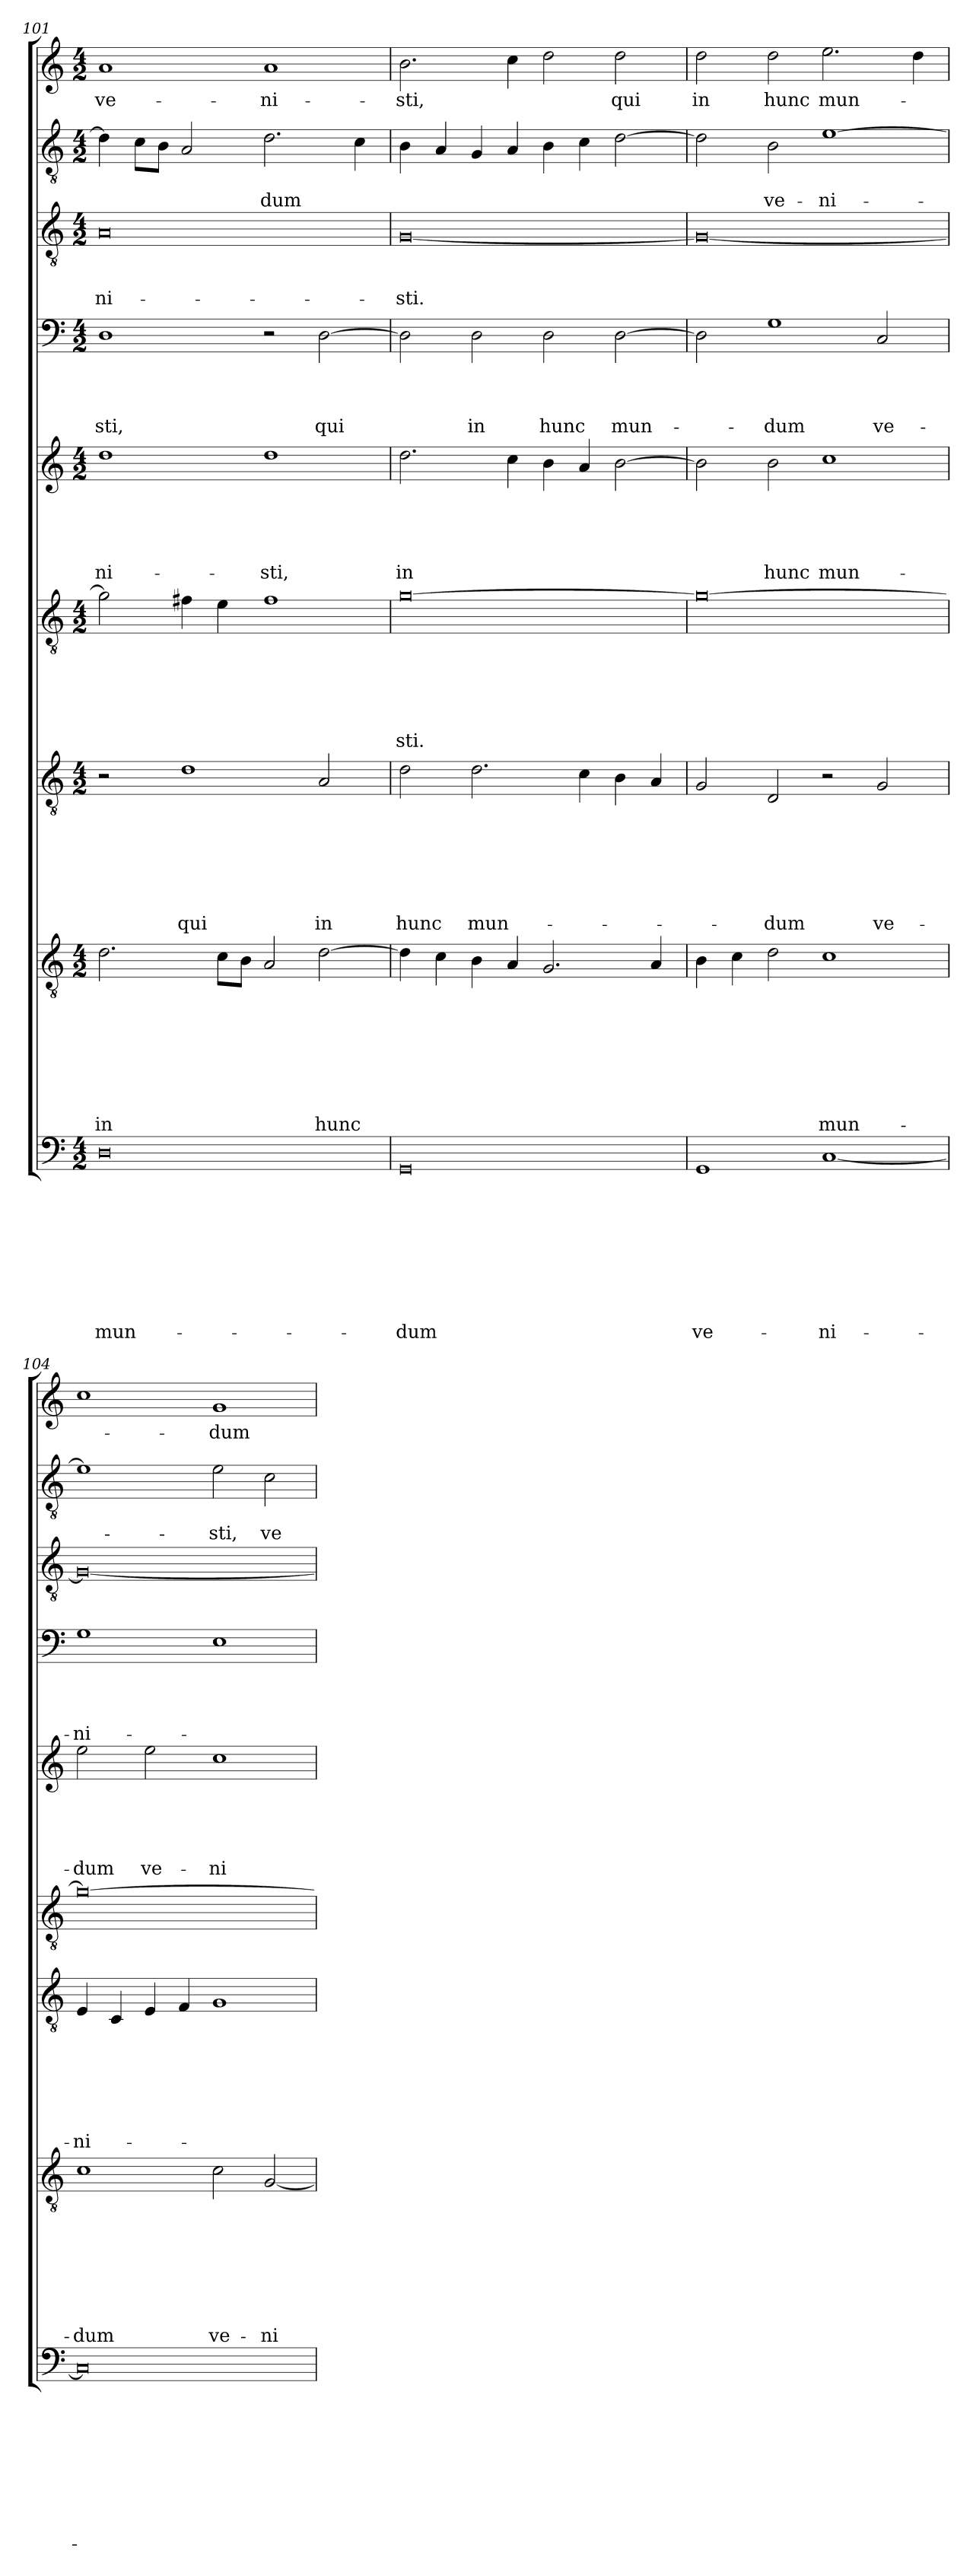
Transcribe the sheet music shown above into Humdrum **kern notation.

**kern	**text	**text	**text	**text	**text	**text	**text	**text	**text	**kern	**text	**text	**text	**text	**text	**text	**text	**text	**kern	**text	**text	**text	**text	**text	**text	**text	**kern	**text	**text	**text	**text	**text	**text	**kern	**text	**text	**text	**text	**text	**kern	**text	**text	**text	**text	**kern	**text	**text	**text	**kern	**text	**text	**kern	**text
*part9	*part9	*part9	*part9	*part9	*part9	*part9	*part9	*part9	*part9	*part8	*part8	*part8	*part8	*part8	*part8	*part8	*part8	*part8	*part7	*part7	*part7	*part7	*part7	*part7	*part7	*part7	*part6	*part6	*part6	*part6	*part6	*part6	*part6	*part5	*part5	*part5	*part5	*part5	*part5	*part4	*part4	*part4	*part4	*part4	*part3	*part3	*part3	*part3	*part2	*part2	*part2	*part1	*part1
*staff9	*staff9	*staff9	*staff9	*staff9	*staff9	*staff9	*staff9	*staff9	*staff9	*staff8	*staff8	*staff8	*staff8	*staff8	*staff8	*staff8	*staff8	*staff8	*staff7	*staff7	*staff7	*staff7	*staff7	*staff7	*staff7	*staff7	*staff6	*staff6	*staff6	*staff6	*staff6	*staff6	*staff6	*staff5	*staff5	*staff5	*staff5	*staff5	*staff5	*staff4	*staff4	*staff4	*staff4	*staff4	*staff3	*staff3	*staff3	*staff3	*staff2	*staff2	*staff2	*staff1	*staff1
*clefF4	*	*	*	*	*	*	*	*	*	*clefGv2	*	*	*	*	*	*	*	*	*clefGv2	*	*	*	*	*	*	*	*clefGv2	*	*	*	*	*	*	*clefG2	*	*	*	*	*	*clefF4	*	*	*	*	*clefGv2	*	*	*	*clefGv2	*	*	*clefG2	*
*k[]	*	*	*	*	*	*	*	*	*	*k[]	*	*	*	*	*	*	*	*	*k[]	*	*	*	*	*	*	*	*k[]	*	*	*	*	*	*	*k[]	*	*	*	*	*	*k[]	*	*	*	*	*k[]	*	*	*	*k[]	*	*	*k[]	*
*a:	*	*	*	*	*	*	*	*	*	*a:	*	*	*	*	*	*	*	*	*a:	*	*	*	*	*	*	*	*a:	*	*	*	*	*	*	*a:	*	*	*	*	*	*a:	*	*	*	*	*a:	*	*	*	*a:	*	*	*a:	*
*M4/2	*	*	*	*	*	*	*	*	*	*M4/2	*	*	*	*	*	*	*	*	*M4/2	*	*	*	*	*	*	*	*M4/2	*	*	*	*	*	*	*M4/2	*	*	*	*	*	*M4/2	*	*	*	*	*M4/2	*	*	*	*M4/2	*	*	*M4/2	*
=101	=101	=101	=101	=101	=101	=101	=101	=101	=101	=101	=101	=101	=101	=101	=101	=101	=101	=101	=101	=101	=101	=101	=101	=101	=101	=101	=101	=101	=101	=101	=101	=101	=101	=101	=101	=101	=101	=101	=101	=101	=101	=101	=101	=101	=101	=101	=101	=101	=101	=101	=101	=101	=101
!	!	!	!	!	!	!	!	!	!LO:LY:b	!	!	!	!	!	!	!	!	!LO:LY:b	!	!	!	!	!	!	!	!	!	!	!	!	!	!	!	!	!	!	!	!	!LO:LY:b	!	!	!	!	!LO:LY:b	!	!	!	!LO:LY:b	!	!	!	!	!LO:LY:b
0D	.	.	.	.	.	.	.	.	mun-	2.d\	.	.	.	.	.	.	.	in	2r	.	.	.	.	.	.	.	2g\]	.	.	.	.	.	.	1dd	.	.	.	.	-ni-	1D	.	.	.	-sti,	0A	.	.	-ni-	4d\]	.	.	1a	ve-
.	.	.	.	.	.	.	.	.	.	.	.	.	.	.	.	.	.	.	.	.	.	.	.	.	.	.	.	.	.	.	.	.	.	.	.	.	.	.	.	.	.	.	.	.	.	.	.	.	8c\L	.	.	.	.
.	.	.	.	.	.	.	.	.	.	.	.	.	.	.	.	.	.	.	.	.	.	.	.	.	.	.	.	.	.	.	.	.	.	.	.	.	.	.	.	.	.	.	.	.	.	.	.	.	8B\J	.	.	.	.
!	!	!	!	!	!	!	!	!	!	!	!	!	!	!	!	!	!	!	!	!	!	!	!	!	!	!LO:LY:b	!	!	!	!	!	!	!	!	!	!	!	!	!	!	!	!	!	!	!	!	!	!	!	!	!	!	!
.	.	.	.	.	.	.	.	.	.	.	.	.	.	.	.	.	.	.	1d	.	.	.	.	.	.	qui	4f#X\	.	.	.	.	.	.	.	.	.	.	.	.	.	.	.	.	.	.	.	.	.	2A/	.	.	.	.
.	.	.	.	.	.	.	.	.	.	8c\L	.	.	.	.	.	.	.	.	.	.	.	.	.	.	.	.	4e\	.	.	.	.	.	.	.	.	.	.	.	.	.	.	.	.	.	.	.	.	.	.	.	.	.	.
.	.	.	.	.	.	.	.	.	.	8B\J	.	.	.	.	.	.	.	.	.	.	.	.	.	.	.	.	.	.	.	.	.	.	.	.	.	.	.	.	.	.	.	.	.	.	.	.	.	.	.	.	.	.	.
!	!	!	!	!	!	!	!	!	!	!	!	!	!	!	!	!	!	!	!	!	!	!	!	!	!	!	!	!	!	!	!	!	!	!	!	!	!	!	!LO:LY:b	!	!	!	!	!	!	!	!	!	!	!	!LO:LY:b	!	!LO:LY:b
.	.	.	.	.	.	.	.	.	.	2A/	.	.	.	.	.	.	.	.	.	.	.	.	.	.	.	.	1f#	.	.	.	.	.	.	1dd	.	.	.	.	-sti,	2r	.	.	.	.	.	.	.	.	2.d\	.	-dum	1a	-ni-
!	!	!	!	!	!	!	!	!	!	!	!	!	!	!	!	!	!	!LO:LY:b	!	!	!	!	!	!	!	!LO:LY:b	!	!	!	!	!	!	!	!	!	!	!	!	!	!	!	!	!	!LO:LY:b	!	!	!	!	!	!	!	!	!
.	.	.	.	.	.	.	.	.	.	[2d\	.	.	.	.	.	.	.	hunc	2A/	.	.	.	.	.	.	in	.	.	.	.	.	.	.	.	.	.	.	.	.	[2D\	.	.	.	qui	.	.	.	.	.	.	.	.	.
.	.	.	.	.	.	.	.	.	.	.	.	.	.	.	.	.	.	.	.	.	.	.	.	.	.	.	.	.	.	.	.	.	.	.	.	.	.	.	.	.	.	.	.	.	.	.	.	.	4c\	.	.	.	.
!!LO:LB:g=z
=102	=102	=102	=102	=102	=102	=102	=102	=102	=102	=102	=102	=102	=102	=102	=102	=102	=102	=102	=102	=102	=102	=102	=102	=102	=102	=102	=102	=102	=102	=102	=102	=102	=102	=102	=102	=102	=102	=102	=102	=102	=102	=102	=102	=102	=102	=102	=102	=102	=102	=102	=102	=102	=102
!	!	!	!	!	!	!	!	!	!LO:LY:b	!	!	!	!	!	!	!	!	!	!	!	!	!	!	!	!	!LO:LY:b	!	!	!	!	!	!	!LO:LY:b	!	!	!	!	!	!LO:LY:b	!	!	!	!	!	!	!	!	!LO:LY:b	!	!	!	!	!LO:LY:b
0GG	.	.	.	.	.	.	.	.	-dum	4d\]	.	.	.	.	.	.	.	.	2d\	.	.	.	.	.	.	hunc	[0g	.	.	.	.	.	-sti.	2.dd\	.	.	.	.	in	2D\]	.	.	.	.	[0G	.	.	-sti.	4B\	.	.	2.b\	-sti,
.	.	.	.	.	.	.	.	.	.	4c\	.	.	.	.	.	.	.	.	.	.	.	.	.	.	.	.	.	.	.	.	.	.	.	.	.	.	.	.	.	.	.	.	.	.	.	.	.	.	4A/	.	.	.	.
!	!	!	!	!	!	!	!	!	!	!	!	!	!	!	!	!	!	!	!	!	!	!	!	!	!	!LO:LY:b	!	!	!	!	!	!	!	!	!	!	!	!	!	!	!	!	!	!LO:LY:b	!	!	!	!	!	!	!	!	!
.	.	.	.	.	.	.	.	.	.	4B\	.	.	.	.	.	.	.	.	2.d\	.	.	.	.	.	.	mun-	.	.	.	.	.	.	.	.	.	.	.	.	.	2D\	.	.	.	in	.	.	.	.	4G/	.	.	.	.
.	.	.	.	.	.	.	.	.	.	4A/	.	.	.	.	.	.	.	.	.	.	.	.	.	.	.	.	.	.	.	.	.	.	.	4cc\	.	.	.	.	.	.	.	.	.	.	.	.	.	.	4A/	.	.	4cc\	.
!	!	!	!	!	!	!	!	!	!	!	!	!	!	!	!	!	!	!	!	!	!	!	!	!	!	!	!	!	!	!	!	!	!	!	!	!	!	!	!	!	!	!	!	!LO:LY:b	!	!	!	!	!	!	!	!	!
.	.	.	.	.	.	.	.	.	.	2.G/	.	.	.	.	.	.	.	.	.	.	.	.	.	.	.	.	.	.	.	.	.	.	.	4b\	.	.	.	.	.	2D\	.	.	.	hunc	.	.	.	.	4B\	.	.	2dd\	.
.	.	.	.	.	.	.	.	.	.	.	.	.	.	.	.	.	.	.	4c\	.	.	.	.	.	.	.	.	.	.	.	.	.	.	4a/	.	.	.	.	.	.	.	.	.	.	.	.	.	.	4c\	.	.	.	.
!	!	!	!	!	!	!	!	!	!	!	!	!	!	!	!	!	!	!	!	!	!	!	!	!	!	!	!	!	!	!	!	!	!	!	!	!	!	!	!	!	!	!	!	!LO:LY:b	!	!	!	!	!	!	!	!	!LO:LY:b
.	.	.	.	.	.	.	.	.	.	.	.	.	.	.	.	.	.	.	4B\	.	.	.	.	.	.	.	.	.	.	.	.	.	.	[2b\	.	.	.	.	.	[2D\	.	.	.	mun-	.	.	.	.	[2d\	.	.	2dd\	qui
.	.	.	.	.	.	.	.	.	.	4A/	.	.	.	.	.	.	.	.	4A/	.	.	.	.	.	.	.	.	.	.	.	.	.	.	.	.	.	.	.	.	.	.	.	.	.	.	.	.	.	.	.	.	.	.
=103	=103	=103	=103	=103	=103	=103	=103	=103	=103	=103	=103	=103	=103	=103	=103	=103	=103	=103	=103	=103	=103	=103	=103	=103	=103	=103	=103	=103	=103	=103	=103	=103	=103	=103	=103	=103	=103	=103	=103	=103	=103	=103	=103	=103	=103	=103	=103	=103	=103	=103	=103	=103	=103
!	!	!	!	!	!	!	!	!	!LO:LY:b	!	!	!	!	!	!	!	!	!	!	!	!	!	!	!	!	!	!	!	!	!	!	!	!	!	!	!	!	!	!	!	!	!	!	!	!	!	!	!	!	!	!	!	!LO:LY:b
1GG	.	.	.	.	.	.	.	.	ve-	4B\	.	.	.	.	.	.	.	.	2G/	.	.	.	.	.	.	.	0g_	.	.	.	.	.	.	2b\]	.	.	.	.	.	2D\]	.	.	.	.	0G_	.	.	.	2d\]	.	.	2dd\	in
.	.	.	.	.	.	.	.	.	.	4c\	.	.	.	.	.	.	.	.	.	.	.	.	.	.	.	.	.	.	.	.	.	.	.	.	.	.	.	.	.	.	.	.	.	.	.	.	.	.	.	.	.	.	.
!	!	!	!	!	!	!	!	!	!	!	!	!	!	!	!	!	!	!	!	!	!	!	!	!	!	!LO:LY:b	!	!	!	!	!	!	!	!	!	!	!	!	!LO:LY:b	!	!	!	!	!LO:LY:b	!	!	!	!	!	!	!LO:LY:b	!	!LO:LY:b
.	.	.	.	.	.	.	.	.	.	2d\	.	.	.	.	.	.	.	.	2D/	.	.	.	.	.	.	-dum	.	.	.	.	.	.	.	2b\	.	.	.	.	hunc	1G	.	.	.	-dum	.	.	.	.	2B\	.	ve-	2dd\	hunc
!	!	!	!	!	!	!	!	!	!LO:LY:b	!	!	!	!	!	!	!	!	!LO:LY:b	!	!	!	!	!	!	!	!	!	!	!	!	!	!	!	!	!	!	!	!	!LO:LY:b	!	!	!	!	!	!	!	!	!	!	!	!LO:LY:b	!	!LO:LY:b
[1C	.	.	.	.	.	.	.	.	-ni-	1c	.	.	.	.	.	.	.	mun-	2r	.	.	.	.	.	.	.	.	.	.	.	.	.	.	1cc	.	.	.	.	mun-	.	.	.	.	.	.	.	.	.	[1e	.	-ni-	2.ee\	mun-
!	!	!	!	!	!	!	!	!	!	!	!	!	!	!	!	!	!	!	!	!	!	!	!	!	!	!LO:LY:b	!	!	!	!	!	!	!	!	!	!	!	!	!	!	!	!	!	!LO:LY:b	!	!	!	!	!	!	!	!	!
.	.	.	.	.	.	.	.	.	.	.	.	.	.	.	.	.	.	.	2G/	.	.	.	.	.	.	ve-	.	.	.	.	.	.	.	.	.	.	.	.	.	2C/	.	.	.	ve-	.	.	.	.	.	.	.	.	.
.	.	.	.	.	.	.	.	.	.	.	.	.	.	.	.	.	.	.	.	.	.	.	.	.	.	.	.	.	.	.	.	.	.	.	.	.	.	.	.	.	.	.	.	.	.	.	.	.	.	.	.	4dd\	.
=104	=104	=104	=104	=104	=104	=104	=104	=104	=104	=104	=104	=104	=104	=104	=104	=104	=104	=104	=104	=104	=104	=104	=104	=104	=104	=104	=104	=104	=104	=104	=104	=104	=104	=104	=104	=104	=104	=104	=104	=104	=104	=104	=104	=104	=104	=104	=104	=104	=104	=104	=104	=104	=104
!	!	!	!	!	!	!	!	!	!	!	!	!	!	!	!	!	!	!LO:LY:b	!	!	!	!	!	!	!	!LO:LY:b	!	!	!	!	!	!	!	!	!	!	!	!	!LO:LY:b	!	!	!	!	!LO:LY:b	!	!	!	!	!	!	!	!	!
0C]	.	.	.	.	.	.	.	.	.	1c	.	.	.	.	.	.	.	-dum	4E/	.	.	.	.	.	.	-ni-	0g_	.	.	.	.	.	.	2ee\	.	.	.	.	-dum	1G	.	.	.	-ni-	0G_	.	.	.	1e]	.	.	1cc	.
.	.	.	.	.	.	.	.	.	.	.	.	.	.	.	.	.	.	.	4C/	.	.	.	.	.	.	.	.	.	.	.	.	.	.	.	.	.	.	.	.	.	.	.	.	.	.	.	.	.	.	.	.	.	.
!	!	!	!	!	!	!	!	!	!	!	!	!	!	!	!	!	!	!	!	!	!	!	!	!	!	!	!	!	!	!	!	!	!	!	!	!	!	!	!LO:LY:b	!	!	!	!	!	!	!	!	!	!	!	!	!	!
.	.	.	.	.	.	.	.	.	.	.	.	.	.	.	.	.	.	.	4E/	.	.	.	.	.	.	.	.	.	.	.	.	.	.	2ee\	.	.	.	.	ve-	.	.	.	.	.	.	.	.	.	.	.	.	.	.
.	.	.	.	.	.	.	.	.	.	.	.	.	.	.	.	.	.	.	4F/	.	.	.	.	.	.	.	.	.	.	.	.	.	.	.	.	.	.	.	.	.	.	.	.	.	.	.	.	.	.	.	.	.	.
!	!	!	!	!	!	!	!	!	!	!	!	!	!	!	!	!	!	!LO:LY:b	!	!	!	!	!	!	!	!	!	!	!	!	!	!	!	!	!	!	!	!	!LO:LY:b	!	!	!	!	!	!	!	!	!	!	!	!LO:LY:b	!	!LO:LY:b
.	.	.	.	.	.	.	.	.	.	2c\	.	.	.	.	.	.	.	ve-	1G	.	.	.	.	.	.	.	.	.	.	.	.	.	.	1cc	.	.	.	.	-ni-	1E	.	.	.	.	.	.	.	.	2e\	.	-sti,	1g	-dum
!	!	!	!	!	!	!	!	!	!	!	!	!	!	!	!	!	!	!LO:LY:b	!	!	!	!	!	!	!	!	!	!	!	!	!	!	!	!	!	!	!	!	!	!	!	!	!	!	!	!	!	!	!	!	!LO:LY:b	!	!
.	.	.	.	.	.	.	.	.	.	[2G/	.	.	.	.	.	.	.	-ni-	.	.	.	.	.	.	.	.	.	.	.	.	.	.	.	.	.	.	.	.	.	.	.	.	.	.	.	.	.	.	2c\	.	ve-	.	.
=	=	=	=	=	=	=	=	=	=	=	=	=	=	=	=	=	=	=	=	=	=	=	=	=	=	=	=	=	=	=	=	=	=	=	=	=	=	=	=	=	=	=	=	=	=	=	=	=	=	=	=	=	=
*-	*-	*-	*-	*-	*-	*-	*-	*-	*-	*-	*-	*-	*-	*-	*-	*-	*-	*-	*-	*-	*-	*-	*-	*-	*-	*-	*-	*-	*-	*-	*-	*-	*-	*-	*-	*-	*-	*-	*-	*-	*-	*-	*-	*-	*-	*-	*-	*-	*-	*-	*-	*-	*-
